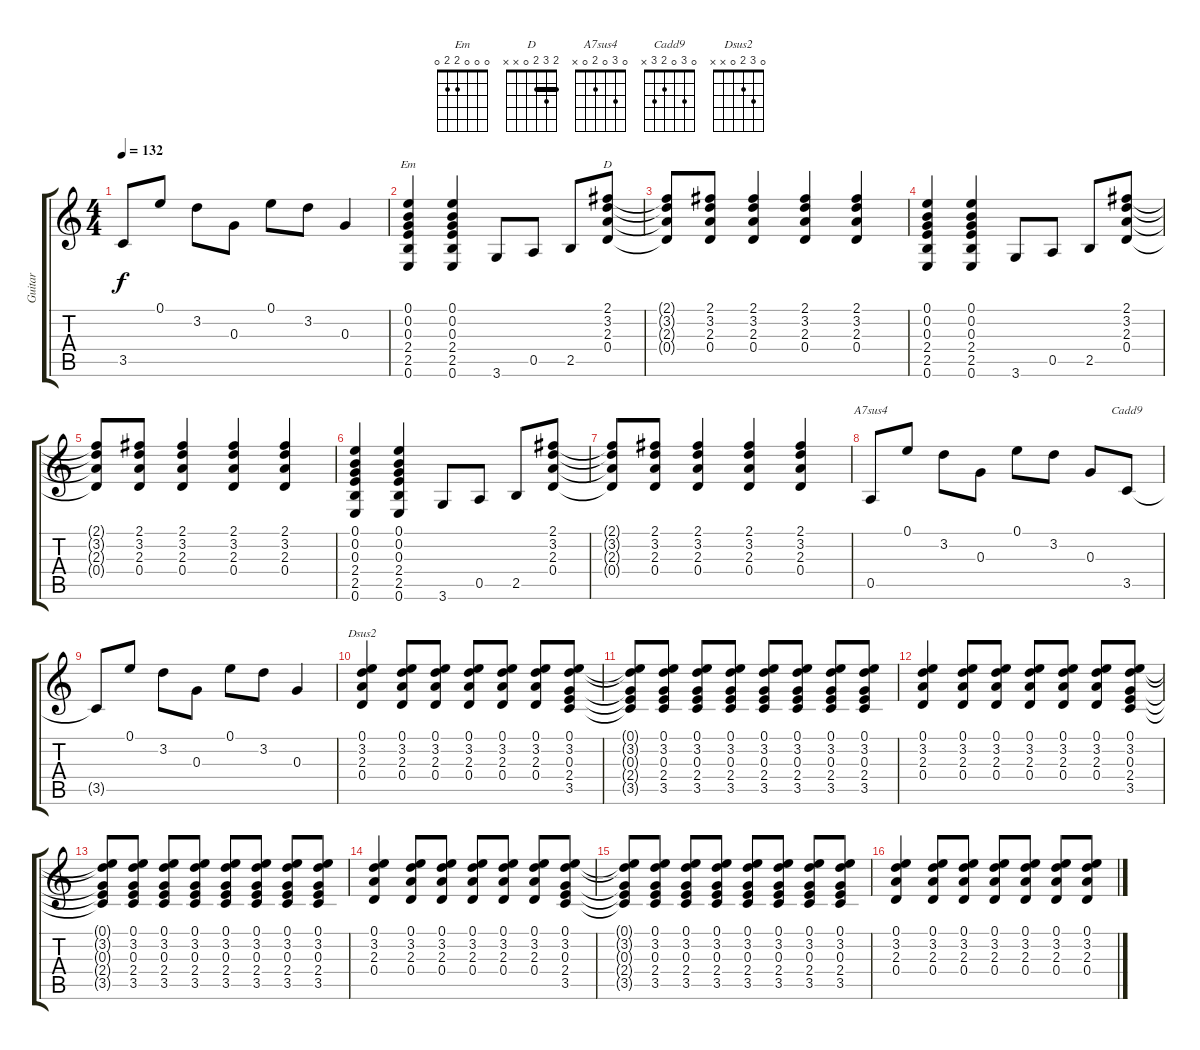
\track ("Guitar" "Guitar") {instrument distortionguitar}
\staff {score tabs}
\tuning (E4 B3 G3 D3 A2 E2) {hide}
\chord ("Em" 0 0 0 2 2 0)
\chord ("D" 2 3 2 0 x x) {barre 2}
\chord ("A7sus4" 0 3 0 2 0 x)
\chord ("Cadd9" 0 3 0 2 3 x)
\chord ("Dsus2" 0 3 2 0 x x)
\ts (4 4)
\tempo 132
\clef g2
\ks c
3.5{t}.8{dy f} 0.1.8 3.2.8 0.3.8 0.1.8 3.2.8 0.3.4 |
(0.1 0.2 0.3 2.4 2.5 0.6).4{ch "Em"} (0.1 0.2 0.3 2.4 2.5 0.6).4 3.6.8 0.5.8 2.5.8 (2.1 3.2 2.3 0.4).8{ch "D"} |
(2.1{t} 3.2{t} 2.3{t} 0.4{t}).8 (2.1 3.2 2.3 0.4).8 (2.1 3.2 2.3 0.4).4 (2.1 3.2 2.3 0.4).4 (2.1 3.2 2.3 0.4).4 |
(0.1 0.2 0.3 2.4 2.5 0.6).4 (0.1 0.2 0.3 2.4 2.5 0.6).4 3.6.8 0.5.8 2.5.8 (2.1 3.2 2.3 0.4).8 |
(2.1{t} 3.2{t} 2.3{t} 0.4{t}).8 (2.1 3.2 2.3 0.4).8 (2.1 3.2 2.3 0.4).4 (2.1 3.2 2.3 0.4).4 (2.1 3.2 2.3 0.4).4 |
(0.1 0.2 0.3 2.4 2.5 0.6).4 (0.1 0.2 0.3 2.4 2.5 0.6).4 3.6.8 0.5.8 2.5.8 (2.1 3.2 2.3 0.4).8 |
(2.1{t} 3.2{t} 2.3{t} 0.4{t}).8 (2.1 3.2 2.3 0.4).8 (2.1 3.2 2.3 0.4).4 (2.1 3.2 2.3 0.4).4 (2.1 3.2 2.3 0.4).4 |
0.5.8{ch "A7sus4"} 0.1.8 3.2.8 0.3.8 0.1.8 3.2.8 0.3.8 3.5.8{ch "Cadd9"} |
3.5{t}.8 0.1.8 3.2.8 0.3.8 0.1.8 3.2.8 0.3.4 |
(0.1 3.2 2.3 0.4).4{ch "Dsus2"} (0.1 3.2 2.3 0.4).8 (0.1 3.2 2.3 0.4).8 (0.1 3.2 2.3 0.4).8 (0.1 3.2 2.3 0.4).8 (0.1 3.2 2.3 0.4).8 (0.1 3.2 0.3 2.4 3.5).8 |
(0.1{t} 3.2{t} 0.3{t} 2.4{t} 3.5{t}).8 (0.1 3.2 0.3 2.4 3.5).8 (0.1 3.2 0.3 2.4 3.5).8 (0.1 3.2 0.3 2.4 3.5).8 (0.1 3.2 0.3 2.4 3.5).8 (0.1 3.2 0.3 2.4 3.5).8 (0.1 3.2 0.3 2.4 3.5).8 (0.1 3.2 0.3 2.4 3.5).8 |
(0.1 3.2 2.3 0.4).4 (0.1 3.2 2.3 0.4).8 (0.1 3.2 2.3 0.4).8 (0.1 3.2 2.3 0.4).8 (0.1 3.2 2.3 0.4).8 (0.1 3.2 2.3 0.4).8 (0.1 3.2 0.3 2.4 3.5).8 |
(0.1{t} 3.2{t} 0.3{t} 2.4{t} 3.5{t}).8 (0.1 3.2 0.3 2.4 3.5).8 (0.1 3.2 0.3 2.4 3.5).8 (0.1 3.2 0.3 2.4 3.5).8 (0.1 3.2 0.3 2.4 3.5).8 (0.1 3.2 0.3 2.4 3.5).8 (0.1 3.2 0.3 2.4 3.5).8 (0.1 3.2 0.3 2.4 3.5).8 |
(0.1 3.2 2.3 0.4).4 (0.1 3.2 2.3 0.4).8 (0.1 3.2 2.3 0.4).8 (0.1 3.2 2.3 0.4).8 (0.1 3.2 2.3 0.4).8 (0.1 3.2 2.3 0.4).8 (0.1 3.2 0.3 2.4 3.5).8 |
(0.1{t} 3.2{t} 0.3{t} 2.4{t} 3.5{t}).8 (0.1 3.2 0.3 2.4 3.5).8 (0.1 3.2 0.3 2.4 3.5).8 (0.1 3.2 0.3 2.4 3.5).8 (0.1 3.2 0.3 2.4 3.5).8 (0.1 3.2 0.3 2.4 3.5).8 (0.1 3.2 0.3 2.4 3.5).8 (0.1 3.2 0.3 2.4 3.5).8 |
(0.1 3.2 2.3 0.4).4 (0.1 3.2 2.3 0.4).8 (0.1 3.2 2.3 0.4).8 (0.1 3.2 2.3 0.4).8 (0.1 3.2 2.3 0.4).8 (0.1 3.2 2.3 0.4).8 (0.1 3.2 2.3 0.4).8
